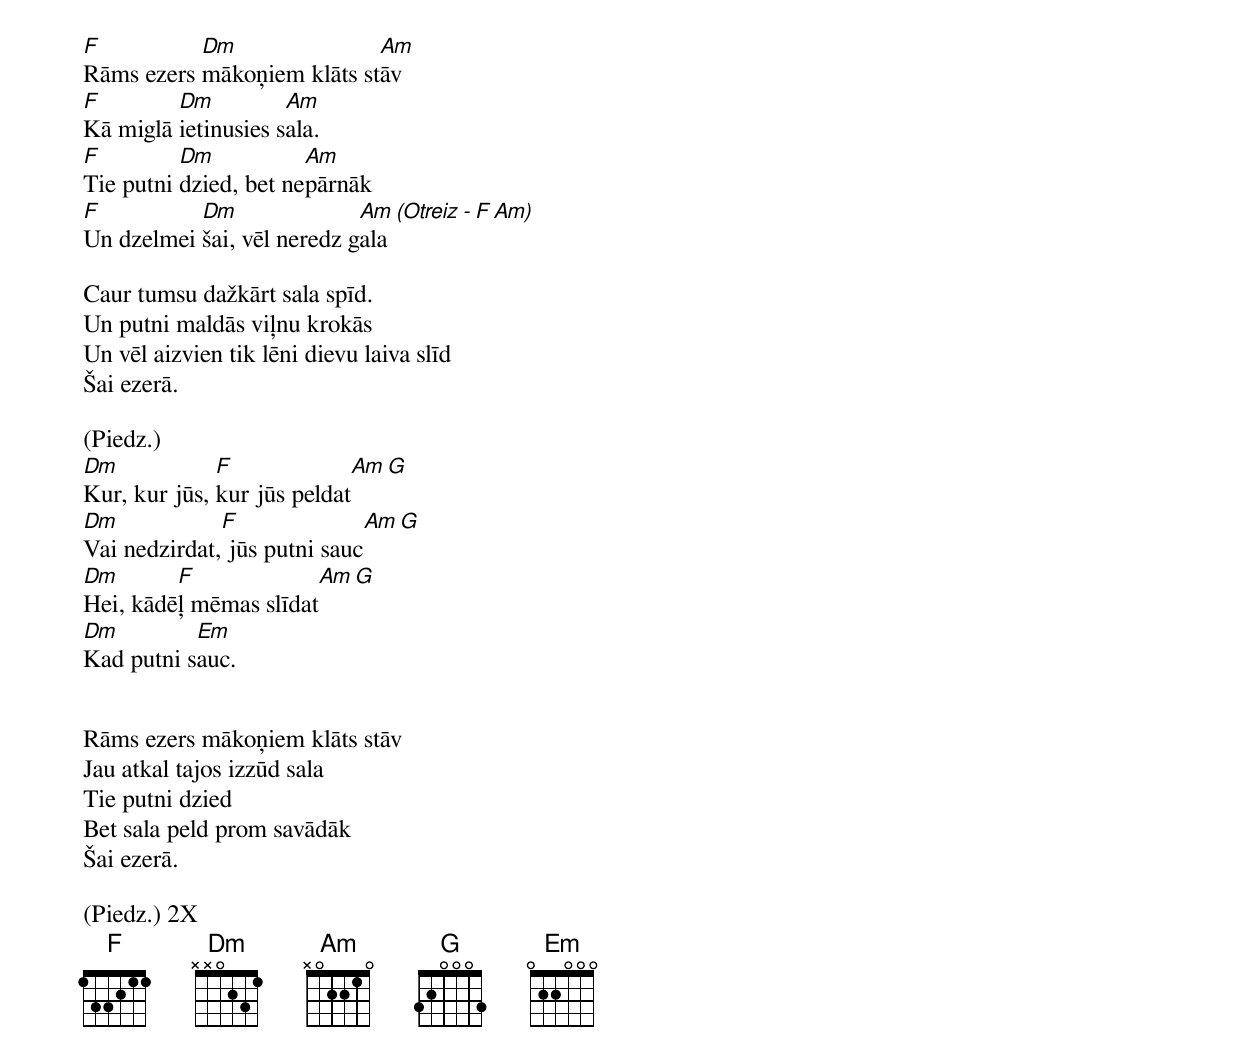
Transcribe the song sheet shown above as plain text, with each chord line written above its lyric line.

F          Dm               Am
Rāms ezers mākoņiem klāts stāv
F        Dm          Am
Kā miglā ietinusies sala.
F         Dm           Am
Tie putni dzied, bet nepārnāk
F          Dm               Am      (Otreiz - F    Am)
Un dzelmei šai, vēl neredz gala

Caur tumsu dažkārt sala spīd.
Un putni maldās viļnu krokās
Un vēl aizvien tik lēni dievu laiva slīd
Šai ezerā.

(Piedz.)
Dm            F             Am            G
Kur, kur jūs, kur jūs peldat
Dm            F              Am            G
Vai nedzirdat, jūs putni sauc
Dm       F              Am            G
Hei, kādēļ mēmas slīdat
Dm         Em
Kad putni sauc.


Rāms ezers mākoņiem klāts stāv
Jau atkal tajos izzūd sala
Tie putni dzied
Bet sala peld prom savādāk
Šai ezerā.

(Piedz.) 2X
